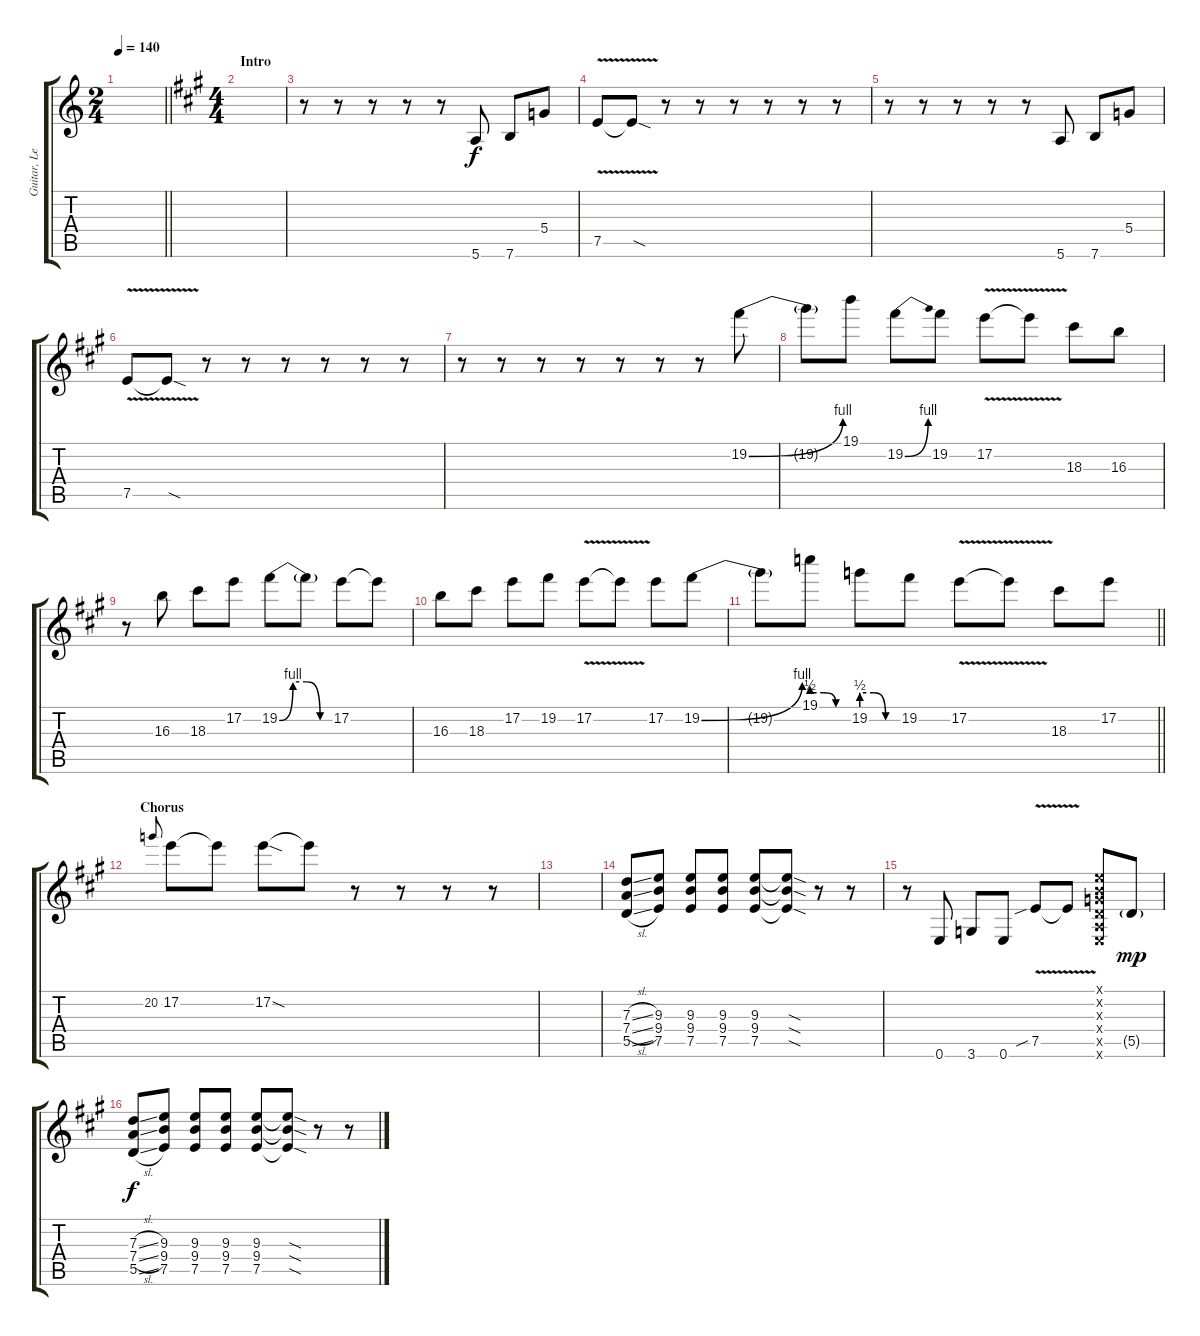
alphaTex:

\track ("Guitar, Lead (+ Rhythm)" "Guitar, Le") {instrument distortionguitar}
\staff {score tabs}
\tuning (E4 B3 G3 D3 A2 E2) {hide}
\ts (2 4)
\tempo 140
\clef g2
\barLineRight lightlight
\ks c
|
\ts (4 4)
\section ("" "Intro")
\ks a
|
r.8 r.8 r.8 r.8 r.8 5.6.8 7.6.8 5.4.8 |
7.5{v}.8 7.5{sod t}.8 r.8 r.8 r.8 r.8 r.8 r.8 |
r.8 r.8 r.8 r.8 r.8 5.6.8 7.6.8 5.4.8 |
7.5{v}.8 7.5{sod t}.8 r.8 r.8 r.8 r.8 r.8 r.8 |
r.8 r.8 r.8 r.8 r.8 r.8 r.8 19.2{be (bend 0 0 60 4)}.8 |
19.2{t}.8 19.1.8 19.2{be (bend 0 0 60 4)}.8 19.2.8 17.2{v}.8 17.2{t}.8 18.3.8 16.3.8 |
r.8 16.3.8 18.3.8 17.2.8 19.2{be (custom 0 0 15 4 30 4 45 0 60 0)}.8 19.2{t}.8 17.2.8 17.2{t}.8 |
16.3.8 18.3.8 17.2.8 19.2.8 17.2{v}.8 17.2{t}.8 17.2.8 19.2{be (bend 0 0 60 4)}.8 |
\barLineRight lightlight
19.2{t}.8 19.1{be (custom 0 2 20 2 40 0 60 0)}.8 19.2{be (custom 0 2 20 2 40 0 60 0)}.8 19.2.8 17.2{v}.8 17.2{t}.8 18.3.8 17.2.8 |
\section ("" "Chorus")
20.2.8{gr onbeat} 17.2.8 17.2{t}.8 17.2{sod}.8 17.2{t}.8 r.8 r.8 r.8 r.8 |
|
(7.3{sl} 7.4{sl} 5.5{sl}).8 (9.3 9.4 7.5).8 (9.3 9.4 7.5).8 (9.3 9.4 7.5).8 (9.3 9.4 7.5).8 (9.3{sod t} 9.4{sod t} 7.5{sod t}).8 r.8 r.8 |
r.8 0.6.8 3.6.8 0.6.8 7.5{v sib}.8 7.5{t}.8 (0.1{x} 0.2{x} 0.3{x} 0.4{x} 0.5{x} 0.6{x}).8 5.5{g}.8{dy mp} |
(7.3{sl} 7.4{sl} 5.5{sl}).8{dy f} (9.3 9.4 7.5).8 (9.3 9.4 7.5).8 (9.3 9.4 7.5).8 (9.3 9.4 7.5).8 (9.3{sod t} 9.4{sod t} 7.5{sod t}).8 r.8 r.8
